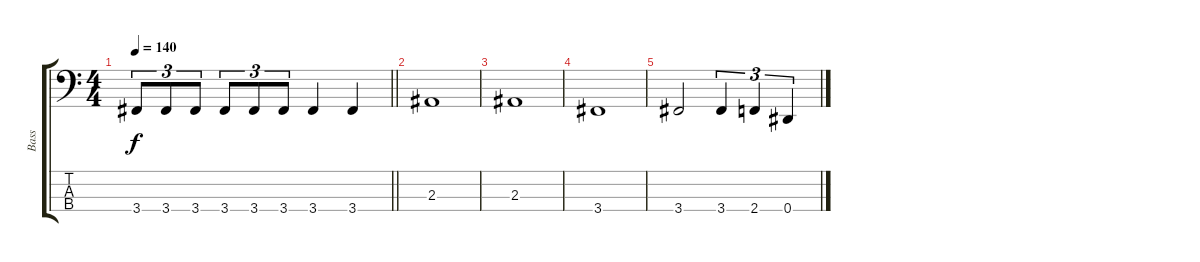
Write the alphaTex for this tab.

\track ("Bass" "Bass") {instrument electricbassfinger}
\staff {score tabs}
\tuning (Gb2 Db2 Ab1 Eb1) {hide}
\ts (4 4)
\tempo 140
\clef f4
\barLineRight lightlight
\ks c
3.4.8{tu (3 2) dy f} 3.4.8{tu (3 2)} 3.4.8{tu (3 2)} 3.4.8{tu (3 2)} 3.4.8{tu (3 2)} 3.4.8{tu (3 2)} 3.4.4 3.4.4 |
2.3.1 |
2.3.1 |
3.4.1 |
3.4.2 3.4.4{tu (3 2)} 2.4.4{tu (3 2)} 0.4.4{tu (3 2)}
